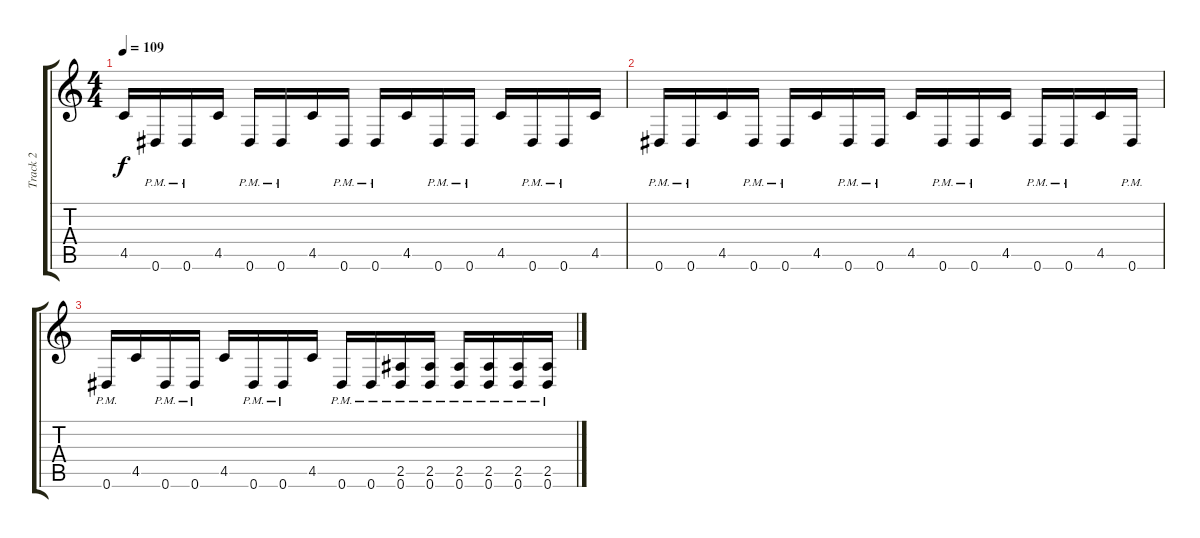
\track ("Track 2" "Track 2") {instrument distortionguitar}
\staff {score tabs}
\tuning (Eb4 Bb3 Gb3 Db3 Ab2 Eb2) {hide}
\ts (4 4)
\tempo 109
\clef g2
\ks c
4.5.16{dy f} 0.6{pm}.16 0.6{pm}.16 4.5.16 0.6{pm}.16 0.6{pm}.16 4.5.16 0.6{pm}.16 0.6{pm}.16 4.5.16 0.6{pm}.16 0.6{pm}.16 4.5.16 0.6{pm}.16 0.6{pm}.16 4.5.16 |
0.6{pm}.16 0.6{pm}.16 4.5.16 0.6{pm}.16 0.6{pm}.16 4.5.16 0.6{pm}.16 0.6{pm}.16 4.5.16 0.6{pm}.16 0.6{pm}.16 4.5.16 0.6{pm}.16 0.6{pm}.16 4.5.16 0.6{pm}.16 |
0.6{pm}.16 4.5.16 0.6{pm}.16 0.6{pm}.16 4.5.16 0.6{pm}.16 0.6{pm}.16 4.5.16 0.6{pm}.16 0.6{pm}.16 (2.5{pm} 0.6{pm}).16 (2.5{pm} 0.6{pm}).16 (2.5{pm} 0.6{pm}).16 (2.5{pm} 0.6{pm}).16 (2.5{pm} 0.6{pm}).16 (2.5{pm} 0.6{pm}).16
